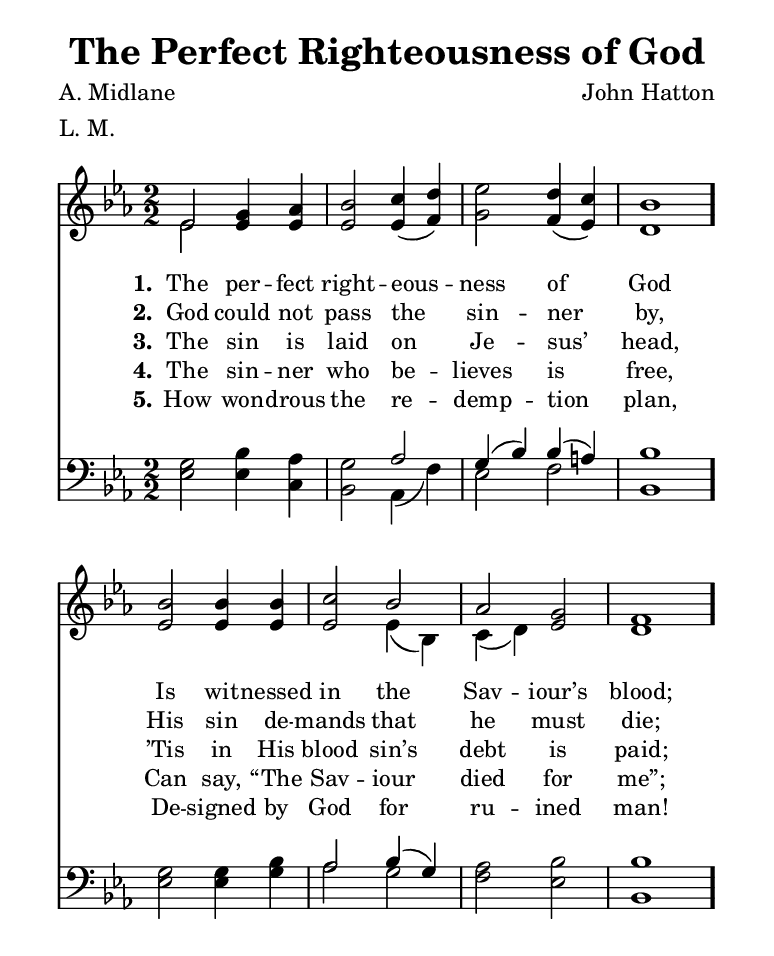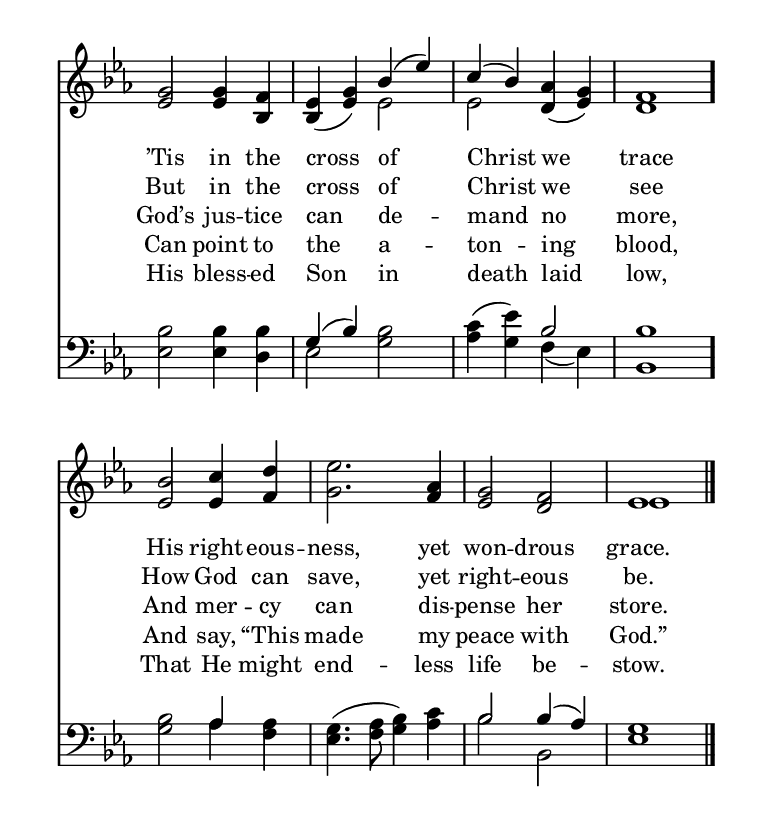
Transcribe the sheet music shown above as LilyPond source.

\include "common/global.ily"
\paper {
  \include "common/paper.ily"
  ragged-bottom = ##t
}

\header{
  %gospel
  hymnnumber = "264"
  title = "The Perfect Righteousness of God"
  tunename = "Duke Street"
  meter = "L. M."
  poet = "A. Midlane"
  composer = "John Hatton"
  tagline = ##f
}

global = {
  \include "common/overrides.ily"
  \override Staff.TimeSignature.style = #'numbered
  \time 2/2
  \override Score.MetronomeMark.transparent = ##t % hide all fermata changes too
  \tempo 4=120
  \key ees \major
  \autoBeamOff
}

notesSoprano = {
\global
\relative c' {

  ees2 g4 aes | bes2 c4( d) | ees2 d4( c) | bes1 |
  bes2 bes4 bes | c2 bes | aes g | f1 |
  g2 g4 f | ees( g) bes( ees) | c( bes) aes( g) | f1 |
  bes2 c4 d | ees2. aes,4 | g2 f | ees1 |

  \bar "|."

}
}

notesAlto = {
\global
\relative e' {

  ees2 ees4 ees | ees2 ees4( f) | g2 f4( ees) | d1 |
  ees2 ees4 ees | ees2 ees4( bes) | c( d) ees2 | d1 |
  ees2 ees4 bes | bes( ees) ees2 | ees2 d4( ees) | d1 |
  ees2 ees4 f | g2. f4 | ees2 d | ees1 |

}
}

notesTenor = {
\global
\relative a {

  g2 bes4 aes | g2 aes | g4( bes) bes( a) | bes1 |
  g2 g4 bes | aes2 bes4( g) | aes2 bes | bes1 |
  bes2 bes4 bes | g( bes) bes2 | c4( ees) bes2 | bes1 |
  bes2 aes4 aes | g4.( aes8 bes4) c | bes2 bes4( aes) | g1 |

}
}

notesBass = {
\global
\relative f {

  ees2 ees4 c | bes2 aes4( f') | ees2 f | bes,1 |
  ees2 ees4 g | aes2 g | f ees | bes1 |
  ees2 ees4 d | ees2 g | aes4( g) f( ees) | bes1 |
  g'2 aes4 f | ees4.( f8 g4) aes4 | bes2 bes, | ees1 |

}
}

wordsA = \lyricmode {
\set stanza = "1."

The per -- fect right -- eous -- ness of God \bar "."
Is wit -- nessed in the Sav -- iour’s blood; \bar "."
’Tis in the cross of Christ we trace \bar "."
His right -- eous -- ness, yet won -- drous grace. \bar "."

}

wordsB = \lyricmode {
\set stanza = "2."

God could not pass the sin -- ner by,
His sin de -- mands that he must die;
But in the cross of Christ we see
How God can save, yet right -- eous be.

}

wordsC = \lyricmode {
\set stanza = "3."

The sin is laid on Je -- sus’ head,
’Tis in His blood sin’s debt is paid;
God’s jus -- tice can de -- mand no more,
And mer -- cy can dis -- pense her store.

}

wordsD = \lyricmode {
\set stanza = "4."

The sin -- ner who be -- lieves is free,
Can say, “The Sav -- iour died for me”;
Can point to the a -- ton -- ing blood,
And say, “This made my peace with God.”

}

wordsE = \lyricmode {
\set stanza = "5."

How won -- drous the re -- demp -- tion plan,
De -- signed by God for ru -- ined man!
His bless -- ed Son in death laid low,
That He might end -- less life be -- stow.

}

\score {
  \context ChoirStaff <<
    \context Staff = upper <<
      \set Staff.autoBeaming = ##f
      \set ChoirStaff.systemStartDelimiter = #'SystemStartBar
      \set ChoirStaff.printPartCombineTexts = ##f
      \partcombine #'(2 . 9) \notesSoprano \notesAlto
      \context NullVoice = sopranos { \voiceOne << \notesSoprano >> }
      \context NullVoice = altos { \voiceTwo << \notesAlto >> }
      \context Lyrics = one   \lyricsto sopranos \wordsA
      \context Lyrics = two   \lyricsto sopranos \wordsB
      \context Lyrics = three \lyricsto sopranos \wordsC
      \context Lyrics = four  \lyricsto sopranos \wordsD
      \context Lyrics = five  \lyricsto sopranos \wordsE
    >>
    \context Staff = men <<
      \set Staff.autoBeaming = ##f
      \clef bass
      \set ChoirStaff.printPartCombineTexts = ##f
      \partcombine #'(2 . 9) \notesTenor \notesBass
      \context NullVoice = tenors { \voiceOne << \notesTenor >> }
      \context NullVoice = basses { \voiceTwo << \notesBass >> }
    >>
  >>
  \layout {
    \include "common/layout.ily"
  }
  \midi{
    \include "common/midi.ily"
  }
}

\version "2.19.49"  % necessary for upgrading to future LilyPond versions.

% vi:set et ts=2 sw=2 ai nocindent syntax=lilypond:
